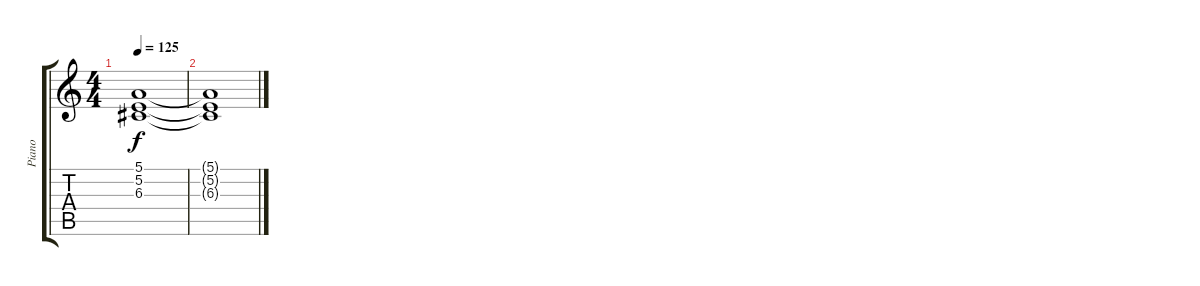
\track ("Piano" "Piano") {instrument acousticgrandpiano}
\staff {score tabs}
\tuning (E4 B3 G3 D3 A2 E2) {hide}
\ts (4 4)
\tempo 125
\clef g2
\ks c
(5.1{t} 5.2{t} 6.3{t}).1{dy f} |
(5.1{t} 5.2{t} 6.3{t}).1
